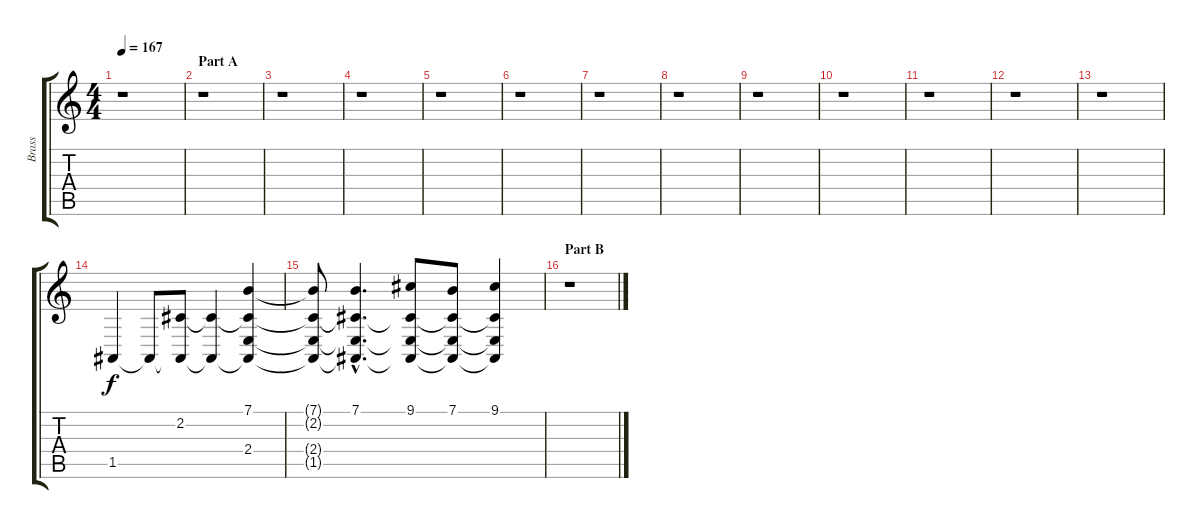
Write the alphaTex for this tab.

\track ("Brass" "Brass") {instrument brasssection}
\staff {score tabs}
\tuning (E4 B3 G3 D3 A2 E2) {hide}
\ts (4 4)
\tempo 167
\clef g2
\ks c
r.1{dy f instrument brasssection} |
\section ("" "Part A")
r.1 |
r.1 |
r.1 |
r.1 |
r.1 |
r.1 |
r.1 |
r.1 |
r.1 |
r.1 |
r.1 |
r.1 |
1.5.4 1.5{t}.8 (2.2 1.5{t}).8 (2.2{t} 1.5{t}).4 (7.1 2.2{t} 2.4 1.5{t}).4 |
(7.1{t} 2.2{t} 2.4{t} 1.5{t}).8 (7.1{hac} 2.2{hac t} 2.4{hac t} 1.5{hac t}).4{d} (9.1 2.2{t} 2.4{t} 1.5{t}).8 (7.1 2.2{t} 2.4{t} 1.5{t}).8 (9.1 2.2{t} 2.4{t} 1.5{t}).4 |
\section ("" "Part B")
r.1
